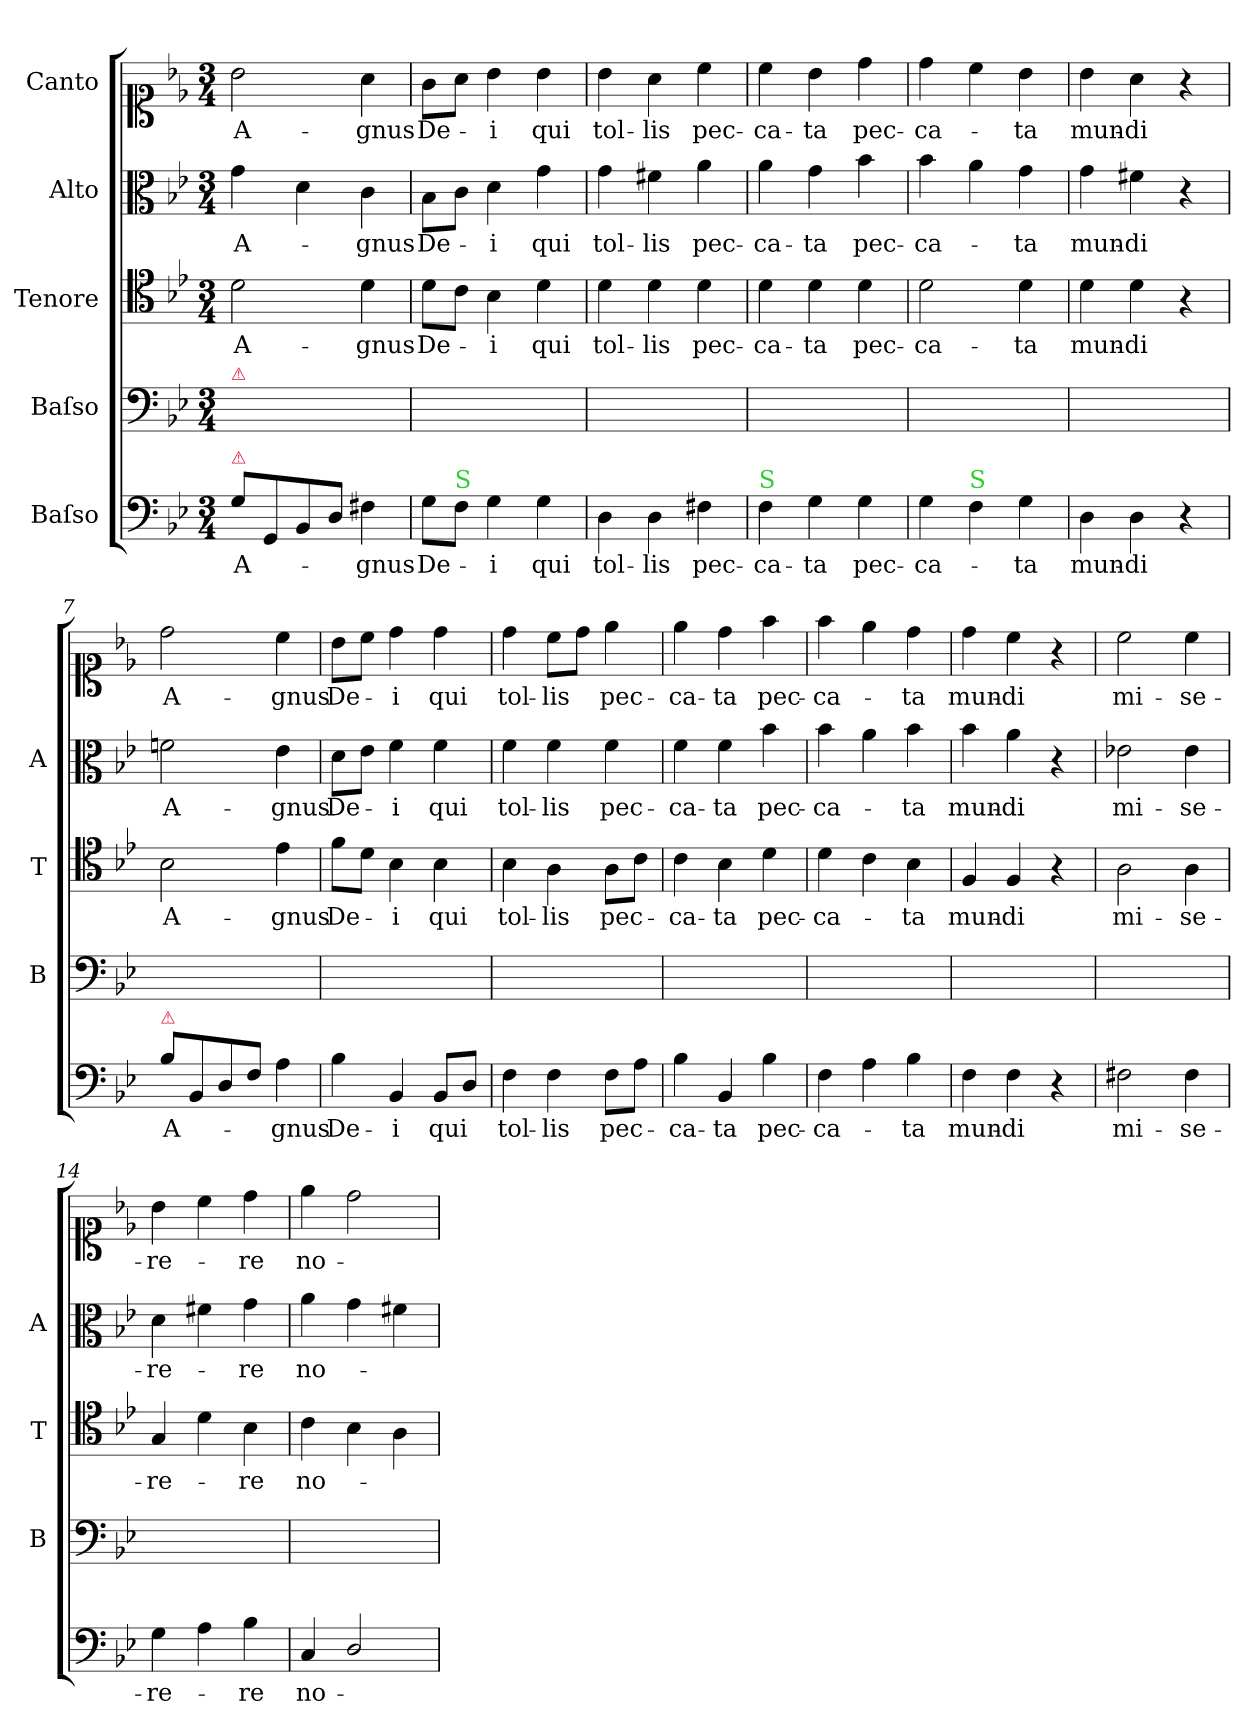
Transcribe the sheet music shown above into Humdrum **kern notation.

**kern	**text	**kern	**kern	**text	**kern	**text	**kern	**text
*part5	*part5	*part4	*part3	*part3	*part2	*part2	*part1	*part1
*staff5	*staff5	*staff4	*staff3	*staff3	*staff2	*staff2	*staff1	*staff1
*I"Baſso	*	*I"Baſso	*I"Tenore	*	*I"Alto	*	*I"Canto	*
*	*	*I'B	*I'T	*	*I'A	*	*	*
*clefF4	*	*clefF4	*clefC4	*	*clefC3	*	*clefC1	*
*k[b-e-]	*	*k[b-e-]	*k[b-e-]	*	*k[b-e-]	*	*k[b-e-]	*
*B-:	*	*B-:	*B-:	*	*B-:	*	*B-:	*
*M3/4	*	*M3/4	*M3/4	*	*M3/4	*	*M3/4	*
=1	=1	=1	=1	=1	=1	=1	=1	=1
!	!	!LO:TX:a:color=crimson:t=⚠	!	!	!	!	!	!
!LO:TX:a:color=crimson:t=⚠	!	!	!	!	!	!	!	!
8G/L	A-	2.ryy	2d\	A-	4g\	A-	2b-\	A-
8GG/	.	.	.	.	.	.	.	.
8BB-/	.	.	.	.	4d\	.	.	.
8D/J	.	.	.	.	.	.	.	.
4F#X\	-gnus	.	4d\	-gnus	4c\	-gnus	4a\	-gnus
=2	=2	=2	=2	=2	=2	=2	=2	=2
8G\L	De-	2.ryy	8d\L	De-	8B-\L	De-	8g\L	De-
!LO:TX:a:color=limegreen:t=S	!	!	!	!	!	!	!	!
8F\J	.	.	8c\J	.	8c\J	.	8a\J	.
4G\	-i	.	4B-\	-i	4d\	-i	4b-\	-i
4G\	qui	.	4d\	qui	4g\	qui	4b-\	qui
=3	=3	=3	=3	=3	=3	=3	=3	=3
4D\	tol-	2.ryy	4d\	tol-	4g\	tol-	4b-\	tol-
4D\	-lis	.	4d\	-lis	4f#X\	-lis	4a\	-lis
4F#X\	pec-	.	4d\	pec-	4a\	pec-	4cc\	pec-
=4	=4	=4	=4	=4	=4	=4	=4	=4
!LO:TX:a:color=limegreen:t=S	!	!	!	!	!	!	!	!
4F\	-ca-	2.ryy	4d\	-ca-	4a\	-ca-	4cc\	-ca-
4G\	-ta	.	4d\	-ta	4g\	-ta	4b-\	-ta
4G\	pec-	.	4d\	pec-	4b-\	pec-	4dd\	pec-
=5	=5	=5	=5	=5	=5	=5	=5	=5
4G\	-ca-	2.ryy	2d\	-ca-	4b-\	-ca-	4dd\	-ca-
!LO:TX:a:color=limegreen:t=S	!	!	!	!	!	!	!	!
4F\	.	.	.	.	4a\	.	4cc\	.
4G\	-ta	.	4d\	-ta	4g\	-ta	4b-\	-ta
=6	=6	=6	=6	=6	=6	=6	=6	=6
4D\	mun-	2.ryy	4d\	mun-	4g\	mun-	4b-\	mun-
4D\	-di	.	4d\	-di	4f#X\	-di	4a\	-di
4r	.	.	4r	.	4r	.	4r	.
=7	=7	=7	=7	=7	=7	=7	=7	=7
!LO:TX:a:color=crimson:t=⚠	!	!	!	!	!	!	!	!
8B-/L	A-	2.ryy	2B-\	A-	2fn\	A-	2dd\	A-
8BB-/	.	.	.	.	.	.	.	.
8D/	.	.	.	.	.	.	.	.
8F/J	.	.	.	.	.	.	.	.
4A\	-gnus	.	4e-\	-gnus	4e-\	-gnus	4cc\	-gnus
=8	=8	=8	=8	=8	=8	=8	=8	=8
4B-\	De-	2.ryy	8f\L	De-	8d\L	De-	8b-\L	De-
.	.	.	8d\J	.	8e-\J	.	8cc\J	.
4BB-/	-i	.	4B-\	-i	4f\	-i	4dd\	-i
8BB-/L	qui	.	4B-\	qui	4f\	qui	4dd\	qui
8D/J	.	.	.	.	.	.	.	.
=9	=9	=9	=9	=9	=9	=9	=9	=9
4F\	tol-	2.ryy	4B-\	tol-	4f\	tol-	4dd\	tol-
4F\	-lis	.	4A\	-lis	4f\	-lis	8cc\L	-lis
.	.	.	.	.	.	.	8dd\J	.
8F\L	pec-	.	8A\L	pec-	4f\	pec-	4ee-\	pec-
8A\J	.	.	8c\J	.	.	.	.	.
=10	=10	=10	=10	=10	=10	=10	=10	=10
4B-\	-ca-	2.ryy	4c\	-ca-	4f\	-ca-	4ee-\	-ca-
4BB-/	-ta	.	4B-\	-ta	4f\	-ta	4dd\	-ta
4B-\	pec-	.	4d\	pec-	4b-\	pec-	4ff\	pec-
=11	=11	=11	=11	=11	=11	=11	=11	=11
4F\	-ca-	2.ryy	4d\	-ca-	4b-\	-ca-	4ff\	-ca-
4A\	.	.	4c\	.	4a\	.	4ee-\	.
4B-\	-ta	.	4B-\	-ta	4b-\	-ta	4dd\	-ta
=12	=12	=12	=12	=12	=12	=12	=12	=12
4F\	mun-	2.ryy	4F/	mun-	4b-\	mun-	4dd\	mun-
4F\	-di	.	4F/	-di	4a\	-di	4cc\	-di
4r	.	.	4r	.	4r	.	4r	.
=13	=13	=13	=13	=13	=13	=13	=13	=13
2F#X\	mi-	2.ryy	2A\	mi-	2e-X\	mi-	2cc\	mi-
4F#\	-se-	.	4A\	-se-	4e-\	-se-	4cc\	-se-
=14	=14	=14	=14	=14	=14	=14	=14	=14
4G\	-re-	2.ryy	4G/	-re-	4d\	-re-	4b-\	-re-
4A\	.	.	4d\	.	4f#X\	.	4cc\	.
4B-\	-re	.	4B-\	-re	4g\	-re	4dd\	-re
=15	=15	=15	=15	=15	=15	=15	=15	=15
4C/	no-	2.ryy	4c\	no-	4a\	no-	4ee-\	no-
2D/	.	.	4B-\	.	4g\	.	2dd\	.
.	.	.	4A\	.	4f#X\	.	.	.
=	=	=	=	=	=	=	=	=
*-	*-	*-	*-	*-	*-	*-	*-	*-
